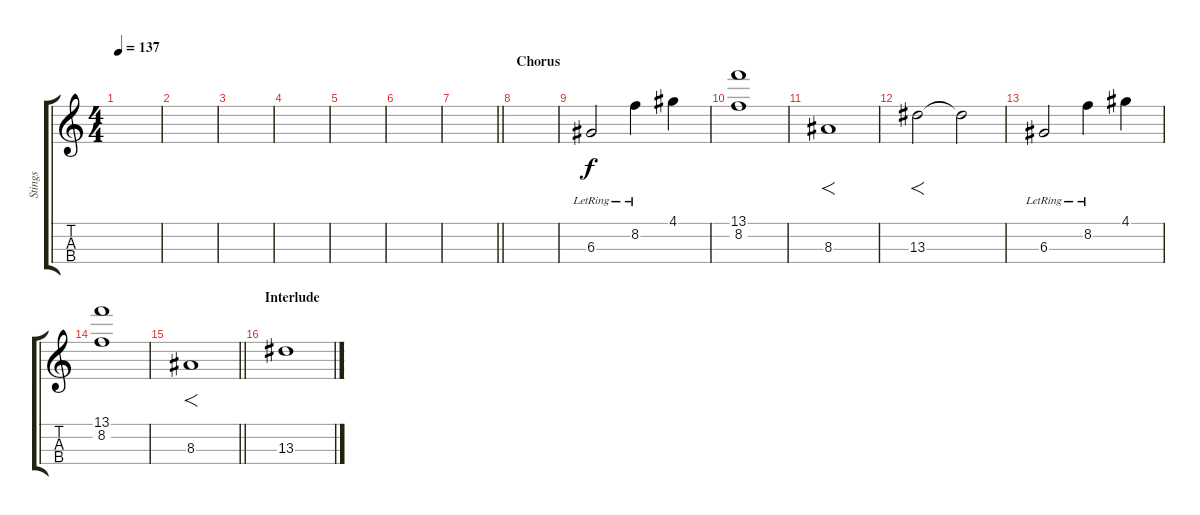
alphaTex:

\track ("Stings" "Stings") {instrument stringensemble1}
\staff {score tabs}
\tuning (E5 A4 D4 G3) {hide}
\ts (4 4)
\tempo 137
\clef g2
\ks c
|
|
|
|
|
|
\barLineRight lightlight
|
\section ("" "Chorus")
|
6.3{lr}.2{dy f} 8.2{lr}.4 4.1.4 |
(13.1 8.2).1 |
8.3.1{f} |
13.3.2{f} 13.3{t}.2 |
6.3{lr}.2 8.2{lr}.4 4.1.4 |
(13.1 8.2).1 |
\barLineRight lightlight
8.3.1{f} |
\section ("" "Interlude")
13.3.1{volume 0}
